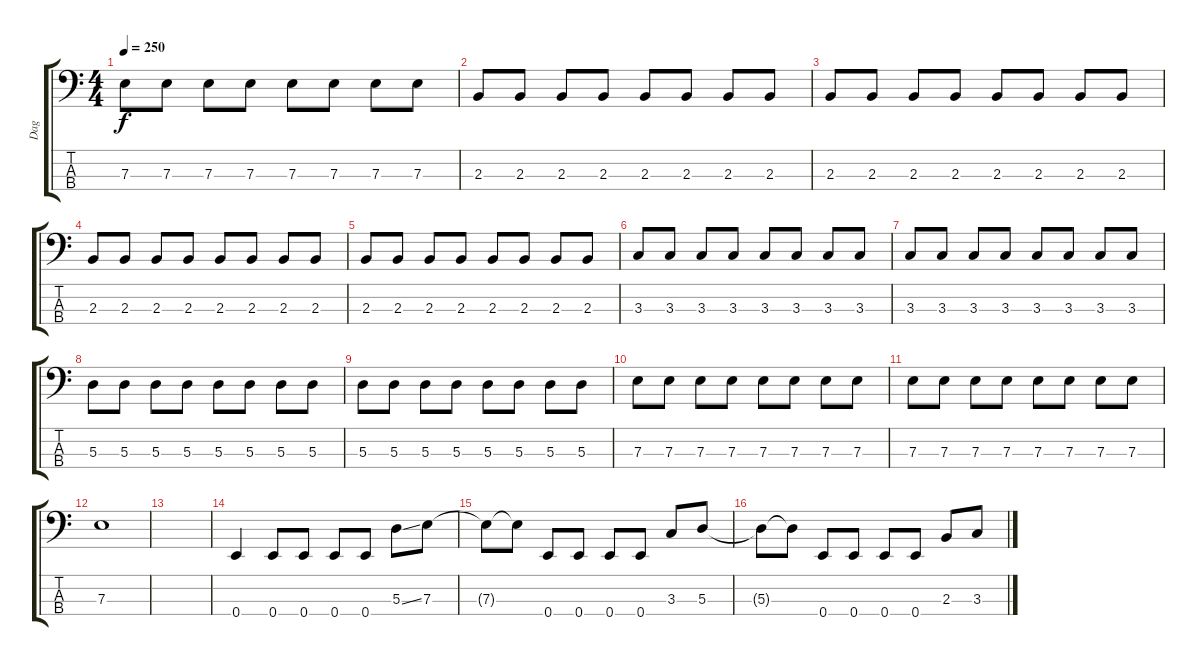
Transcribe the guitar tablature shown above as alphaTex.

\track ("Dag" "Dag") {instrument electricbasspick}
\staff {score tabs}
\tuning (G2 D2 A1 E1) {hide}
\ts (4 4)
\tempo 250
\clef f4
\ks c
7.3.8{dy f} 7.3.8 7.3.8 7.3.8 7.3.8 7.3.8 7.3.8 7.3.8 |
2.3.8 2.3.8 2.3.8 2.3.8 2.3.8 2.3.8 2.3.8 2.3.8 |
2.3.8 2.3.8 2.3.8 2.3.8 2.3.8 2.3.8 2.3.8 2.3.8 |
2.3.8 2.3.8 2.3.8 2.3.8 2.3.8 2.3.8 2.3.8 2.3.8 |
2.3.8 2.3.8 2.3.8 2.3.8 2.3.8 2.3.8 2.3.8 2.3.8 |
3.3.8 3.3.8 3.3.8 3.3.8 3.3.8 3.3.8 3.3.8 3.3.8 |
3.3.8 3.3.8 3.3.8 3.3.8 3.3.8 3.3.8 3.3.8 3.3.8 |
5.3.8 5.3.8 5.3.8 5.3.8 5.3.8 5.3.8 5.3.8 5.3.8 |
5.3.8 5.3.8 5.3.8 5.3.8 5.3.8 5.3.8 5.3.8 5.3.8 |
7.3.8 7.3.8 7.3.8 7.3.8 7.3.8 7.3.8 7.3.8 7.3.8 |
7.3.8 7.3.8 7.3.8 7.3.8 7.3.8 7.3.8 7.3.8 7.3.8 |
7.3.1 |
|
0.4.4 0.4.8 0.4.8 0.4.8 0.4.8 5.3{ss}.8 7.3.8 |
7.3{t}.8 7.3{t}.8 0.4.8 0.4.8 0.4.8 0.4.8 3.3.8 5.3.8 |
5.3{t}.8 5.3{t}.8 0.4.8 0.4.8 0.4.8 0.4.8 2.3.8 3.3.8
